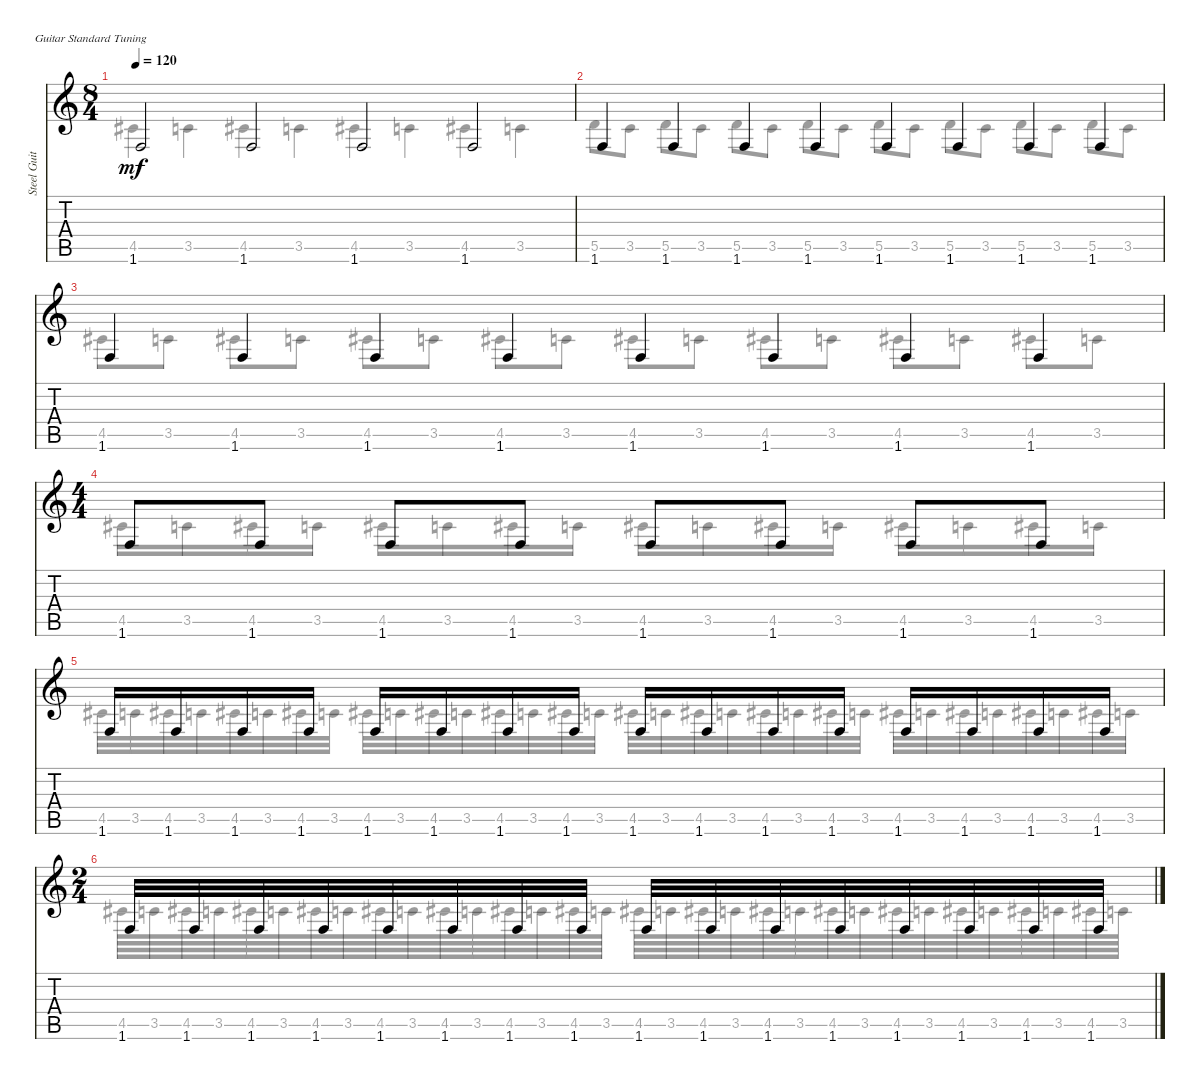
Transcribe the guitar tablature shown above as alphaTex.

\defaultSystemsLayout 4
\bracketExtendMode nobrackets
\track ("Steel Guitar" "Steel Guit") {instrument acousticguitarsteel}
\staff {score tabs}
\tuning (E4 B3 G3 D3 A2 E2)
\voice
\ts (8 4)
\beaming (8 2 2 2 2 2 2 2 2)
\tempo 120
\clef g2
\ks c
1.6.2{dy mf instrument acousticguitarsteel beam Up} 1.6.2{beam Up} 1.6.2{beam Up} 1.6.2{beam Up} |
1.6.4{beam Up} 1.6.4{beam Up} 1.6.4{beam Up} 1.6.4{beam Up} 1.6.4{beam Up} 1.6.4{beam Up} 1.6.4{beam Up} 1.6.4{beam Up} |
1.6.4{beam Up} 1.6.4{beam Up} 1.6.4{beam Up} 1.6.4{beam Up} 1.6.4{beam Up} 1.6.4{beam Up} 1.6.4{beam Up} 1.6.4{beam Up} |
\ts (4 4)
\beaming (8 2 2 2 2)
1.6.8{beam Up} 1.6.8{beam Up} 1.6.8{beam Up} 1.6.8{beam Up} 1.6.8{beam Up} 1.6.8{beam Up} 1.6.8{beam Up} 1.6.8{beam Up} |
1.6.16{beam Up} 1.6.16{beam Up} 1.6.16{beam Up} 1.6.16{beam Up} 1.6.16{beam Up} 1.6.16{beam Up} 1.6.16{beam Up} 1.6.16{beam Up} 1.6.16{beam Up} 1.6.16{beam Up} 1.6.16{beam Up} 1.6.16{beam Up} 1.6.16{beam Up} 1.6.16{beam Up} 1.6.16{beam Up} 1.6.16{beam Up} |
\ts (2 4)
\beaming (8 2 2 2 2)
1.6.32{beam Up} 1.6.32{beam Up} 1.6.32{beam Up} 1.6.32{beam Up} 1.6.32{beam Up} 1.6.32{beam Up} 1.6.32{beam Up} 1.6.32{beam Up} 1.6.32{beam Up} 1.6.32{beam Up} 1.6.32{beam Up} 1.6.32{beam Up} 1.6.32{beam Up} 1.6.32{beam Up} 1.6.32{beam Up} 1.6.32{beam Up}
\voice
\clef g2
\ottava regular
\simile none
\ks c
4.5{acc #}.4{dy mf beam Down} 3.5.4{beam Down} 4.5{acc #}.4{beam Down} 3.5.4{beam Down} 4.5{acc #}.4{beam Down} 3.5.4{beam Down} 4.5{acc #}.4{beam Down} 3.5.4{beam Down} |
5.5.8{beam Down} 3.5.8{beam Down} 5.5.8{beam Down} 3.5.8{beam Down} 5.5.8{beam Down} 3.5.8{beam Down} 5.5.8{beam Down} 3.5.8{beam Down} 5.5.8{beam Down} 3.5.8{beam Down} 5.5.8{beam Down} 3.5.8{beam Down} 5.5.8{beam Down} 3.5.8{beam Down} 5.5.8{beam Down} 3.5.8{beam Down} |
4.5{acc #}.8{beam Down} 3.5.8{beam Down} 4.5{acc #}.8{beam Down} 3.5.8{beam Down} 4.5{acc #}.8{beam Down} 3.5.8{beam Down} 4.5{acc #}.8{beam Down} 3.5.8{beam Down} 4.5{acc #}.8{beam Down} 3.5.8{beam Down} 4.5{acc #}.8{beam Down} 3.5.8{beam Down} 4.5{acc #}.8{beam Down} 3.5.8{beam Down} 4.5{acc #}.8{beam Down} 3.5.8{beam Down} |
4.5{acc #}.16{beam Down} 3.5.16{beam Down} 4.5{acc #}.16{beam Down} 3.5.16{beam Down} 4.5{acc #}.16{beam Down} 3.5.16{beam Down} 4.5{acc #}.16{beam Down} 3.5.16{beam Down} 4.5{acc #}.16{beam Down} 3.5.16{beam Down} 4.5{acc #}.16{beam Down} 3.5.16{beam Down} 4.5{acc #}.16{beam Down} 3.5.16{beam Down} 4.5{acc #}.16{beam Down} 3.5.16{beam Down} |
4.5{acc #}.32{beam Down} 3.5.32{beam Down} 4.5{acc #}.32{beam Down} 3.5.32{beam Down} 4.5{acc #}.32{beam Down} 3.5.32{beam Down} 4.5{acc #}.32{beam Down} 3.5.32{beam Down} 4.5{acc #}.32{beam Down} 3.5.32{beam Down} 4.5{acc #}.32{beam Down} 3.5.32{beam Down} 4.5{acc #}.32{beam Down} 3.5.32{beam Down} 4.5{acc #}.32{beam Down} 3.5.32{beam Down} 4.5{acc #}.32{beam Down} 3.5.32{beam Down} 4.5{acc #}.32{beam Down} 3.5.32{beam Down} 4.5{acc #}.32{beam Down} 3.5.32{beam Down} 4.5{acc #}.32{beam Down} 3.5.32{beam Down} 4.5{acc #}.32{beam Down} 3.5.32{beam Down} 4.5{acc #}.32{beam Down} 3.5.32{beam Down} 4.5{acc #}.32{beam Down} 3.5.32{beam Down} 4.5{acc #}.32{beam Down} 3.5.32{beam Down} |
4.5{acc #}.64{beam Down} 3.5.64{beam Down} 4.5{acc #}.64{beam Down} 3.5.64{beam Down} 4.5{acc #}.64{beam Down} 3.5.64{beam Down} 4.5{acc #}.64{beam Down} 3.5.64{beam Down} 4.5{acc #}.64{beam Down} 3.5.64{beam Down} 4.5{acc #}.64{beam Down} 3.5.64{beam Down} 4.5{acc #}.64{beam Down} 3.5.64{beam Down} 4.5{acc #}.64{beam Down} 3.5.64{beam Down} 4.5{acc #}.64{beam Down} 3.5.64{beam Down} 4.5{acc #}.64{beam Down} 3.5.64{beam Down} 4.5{acc #}.64{beam Down} 3.5.64{beam Down} 4.5{acc #}.64{beam Down} 3.5.64{beam Down} 4.5{acc #}.64{beam Down} 3.5.64{beam Down} 4.5{acc #}.64{beam Down} 3.5.64{beam Down} 4.5{acc #}.64{beam Down} 3.5.64{beam Down} 4.5{acc #}.64{beam Down} 3.5.64{beam Down}
